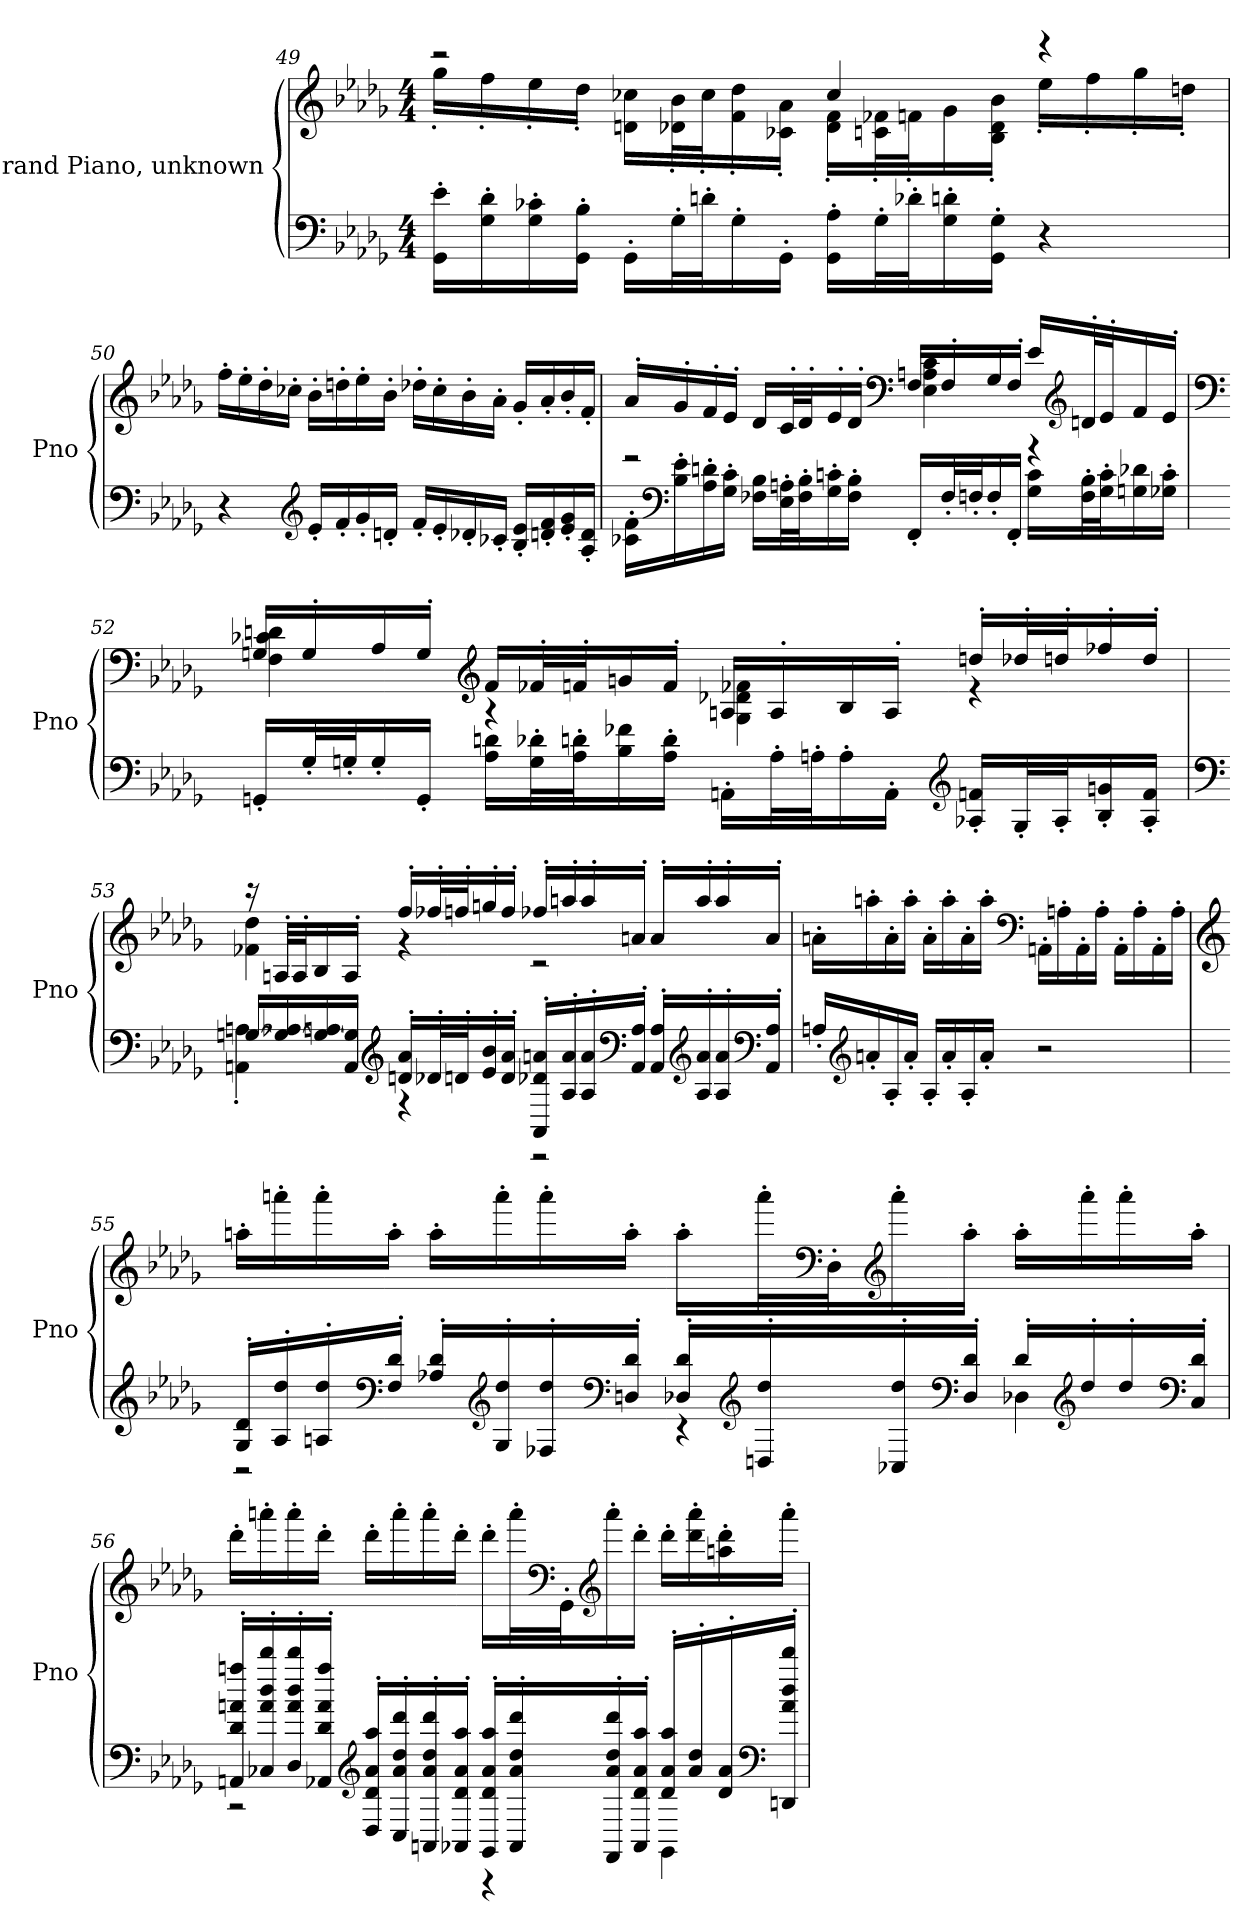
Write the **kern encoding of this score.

**kern	**kern
*part1	*part1
*staff2	*staff1
*I"Grand Piano, unknown	*
*I'Pno	*
!!LO:LB:g=z
*clefF4	*clefG2
*k[b-e-a-d-g-]	*k[b-e-a-d-g-]
*M4/4	*M4/4
=49	=49
*	*^
16GG-\' 16e-\'LL	2r	16gg-'\LL
16G-\' 16d-\'	.	16ff'\
16G-\' 16c-X\'	.	16ee-'\
16GG-\' 16B-\'JJ	.	16dd-'\JJ
16GG-'\LL	.	16dn\ 16cc-X\LL
32G-'\L	.	32d-X\' 32b-\'L
32dn'\J	.	32cc-'\J
16G-'\	.	16f\' 16dd-\'
16GG-'\JJ	.	16c-X\' 16a-\'JJ
16GG-\' 16A-\'LL	4cc-/	16d-\' 16f\'LL
32G-'\L	.	32cn\' 32f-X\'L
32d-X'\J	.	32fn'\J
16G-\' 16dn\'	.	16g-\
16GG-\' 16G-\'JJ	.	16B-\' 16d-\' 16b-\'JJ
4r	4r	16ee-'\LL
.	.	16ff'\
.	.	16gg-'\
.	.	16ddn'\JJ
*	*v	*v
!!LO:LB:g=z
=50	=50
4r	16ff'\LL
.	16ee-'\
.	16dd-'\
.	16cc-X'\JJ
*clefG2	*
16e-'/LL	16b-'\LL
16f'/	16ddn'\
16g-'/	16ee-'\
16dn'/JJ	16b-'\JJ
16f'/LL	16dd-X'\LL
16e-'/	16cc-'\
16d-X'/	16b-'\
16c-X'/JJ	16a-'\JJ
16B-/' 16e-/'LL	16g-'/LL
16dn/' 16f/'	16a-'/
16e-/' 16g-/'	16b-'/
16A-/' 16d/'JJ	16f'/JJ
!!LO:LB:g=z
=51	=51
*	*^
16c-X\' 16f\'LL	16a-'/LL	2r
*clefF4	*	*
16B-\' 16e-\'	16g-'/	.
16A-\' 16dn\'	16f'/	.
16G-\' 16c-\'JJ	16e-'/JJ	.
16F-X\ 16B-\LL	16d-/LL	.
32E-\' 32An\'L	32c'/L	.
32F-\' 32B-\'J	32d-'/J	.
16G-\' 16cn\'	16e-'/	.
16F-\' 16B-\'JJ	16d-'/JJ	.
*	*clefF4	*
16FF'/LL	16F/LL	4E-\ 4An\ 4c\
32F-'/L	16F'/	.
32Fn'/J	.	.
16F'/	16G-/	.
16FF'/JJ	16F'/JJ	.
16G-\ 16c\LL	16e-/LL	4r
*	*clefG2	*
32F\' 32B-\'L	32dn'/L	.
32G-\' 32c\'J	32e-'/J	.
16Gn\ 16d-X\	16f/	.
16G-X\' 16c\'JJ	16e-'/JJ	.
!!LO:PB:g=z	!!
=52	=52	=52
*	*clefF4	*
16GGn'/LL	16Gn/LL	4F\ 4c-X\ 4dn\
32G-'/L	16G'/	.
32Gn'/J	.	.
16G'/	16A-/	.
16GG'/JJ	16G'/JJ	.
*	*clefG2	*
16A-\ 16dn\LL	16f/LL	4r
32G\' 32d-X\'L	32f-X'/L	.
32A-\' 32dn\'J	32fn'/J	.
16B-\ 16f-X\	16gn/	.
16A-\' 16d\'JJ	16f'/JJ	.
16AAn'\LL	16An/LL	4G\ 4d-X\ 4f-X\
32A-'\L	16A'/	.
32An'\J	.	.
16A'\	16B-/	.
16AA'\JJ	16A'/JJ	.
*clefG2	*	*
16A-X/' 16fn/'LL	16ddn'/LL	4r
32G'/L	32dd-X'/L	.
32A-'/J	32ddn'/J	.
16B-/' 16gn/'	16ff-X'/	.
16A-/' 16f/'JJ	16dd'/JJ	.
!!LO:LB:g=z	!!
=53	=53	=53
*clefF4	*	*
*^	*	*
[16Gn/LL	4AAn\' 4An\'	16r	4f-X\ 4dd-\
16G/_ 16A-X/	.	32An'/LLL	.
.	.	32A'/J	.
16G/_ 16An/	.	16B-/	.
16AA/ 16G/]JJ	.	16A'/JJ	.
*clefG2	*	*	*
16dn/' 16a-/'LL	4r	16ff'/LL	4r
32d-X'/L	.	32ff-X'/L	.
32dn'/J	.	32ffn'/J	.
16e-/' 16b-/'	.	16ggn'/	.
16d/' 16a-/'JJ	.	16ff'/JJ	.
16AA/' 16d-X/' 16an/'LL	2r	16ff-X'/LL	2r
16A/' 16a/'	.	16aan'/	.
16A/' 16a/'	.	16aa'/	.
*clefF4	*	*	*
16AA/' 16A/'JJ	.	16an'/JJ	.
16AA/' 16A/'LL	.	16a'/LL	.
*clefG2	*	*	*
16A/' 16a/'	.	16aa'/	.
16A/' 16a/'	.	16aa'/	.
*clefF4	*	*	*
16AA/' 16A/'JJ	.	16a'/JJ	.
*v	*v	*	*
*	*v	*v
!!LO:LB:g=z
=54	=54
16An'/LL	16an'\LL
*clefG2	*
16an'/	16aan'\
16A'/	16a'\
16a'/JJ	16aa'\JJ
16A'/LL	16a'\LL
16a'/	16aa'\
16A'/	16a'\
16a'/JJ	16aa'\JJ
*	*clefF4
2r	16AAn'\LL
.	16An'\
.	16AA'\
.	16A'\JJ
.	16AA'\LL
.	16A'\
.	16AA'\
.	16A'\JJ
!!LO:LB:g=z
=55	=55
*	*clefG2
*^	*
16G-/' 16d-/'LL	2r	16aan'\LL
16A-/' 16dd-/'	.	16aaan'\
16An/' 16dd-/'	.	16aaa'\
*clefF4	*	*
16F/' 16d-/'JJ	.	16aa'\JJ
16A-X/' 16d-/'LL	.	16aa'\LL
*clefG2	*	*
16G-/' 16dd-/'	.	16aaa'\
16F-X/' 16dd-/'	.	16aaa'\
*clefF4	*	*
16Dn/' 16d-/'JJ	.	16aa'\JJ
16D-X/' 16d-/'LL	4r	16aa'\LL
*clefG2	*	*
16Dn/' 16dd-/'	.	32aaa'\L
*	*	*clefF4
.	.	32D-'\J
*	*	*clefG2
16C-X/' 16dd-/'	.	16aaa'\
*clefF4	*	*
16D/' 16d-/'JJ	.	16aa'\JJ
16d-'/LL	4D-X\	16aa'\LL
*clefG2	*	*
16dd-'/	.	16aaa'\
16dd-'/	.	16aaa'\
*clefF4	*	*
16C-/' 16d-/'JJ	.	16aa'\JJ
!!LO:LB:g=z
=56	=56	=56
16AAn/' 16d-/' 16an/' 16aan/'LL	2r	16ddd-'\LL
16C-X/' 16a/' 16dd-/' 16ddd-/'	.	16aaan'\
16D-/' 16a/' 16dd-/' 16ddd-/'	.	16aaa'\
16AA-X/' 16d-/' 16a/' 16aa/'JJ	.	16ddd-'\JJ
*clefG2	*	*
16D-/' 16d-/' 16a/' 16aa/'LL	.	16ddd-'\LL
16C-/' 16a/' 16dd-/' 16ddd-/'	.	16aaa'\
16AAn/' 16a/' 16dd-/' 16ddd-/'	.	16aaa'\
16AA-X/' 16d-/' 16a/' 16aa/'JJ	.	16ddd-'\JJ
16GG-/' 16d-/' 16a/' 16aa/'LL	4r	16ddd-'\LL
16AA-/' 16a/' 16dd-/' 16ddd-/'	.	32aaa'\L
*	*	*clefF4
.	.	32GG-'\J
*	*	*clefG2
16FF/' 16a/' 16dd-/' 16ddd-/'	.	16aaa'\
16AA-/' 16d-/' 16a/' 16aa/'JJ	.	16ddd-'\JJ
16d-/' 16a/' 16aa/'LL	4GG-\	16ddd-'\LL
16a/' 16dd-/'	.	16ddd-\' 16aaa\'
16d-/' 16a/'	.	16aan\' 16ddd-\'
*clefF4	*	*
16DDn/' 16a/' 16dd-/' 16ddd-/'JJ	.	16aaa'\JJ
*v	*v	*
=	=
*-	*-
